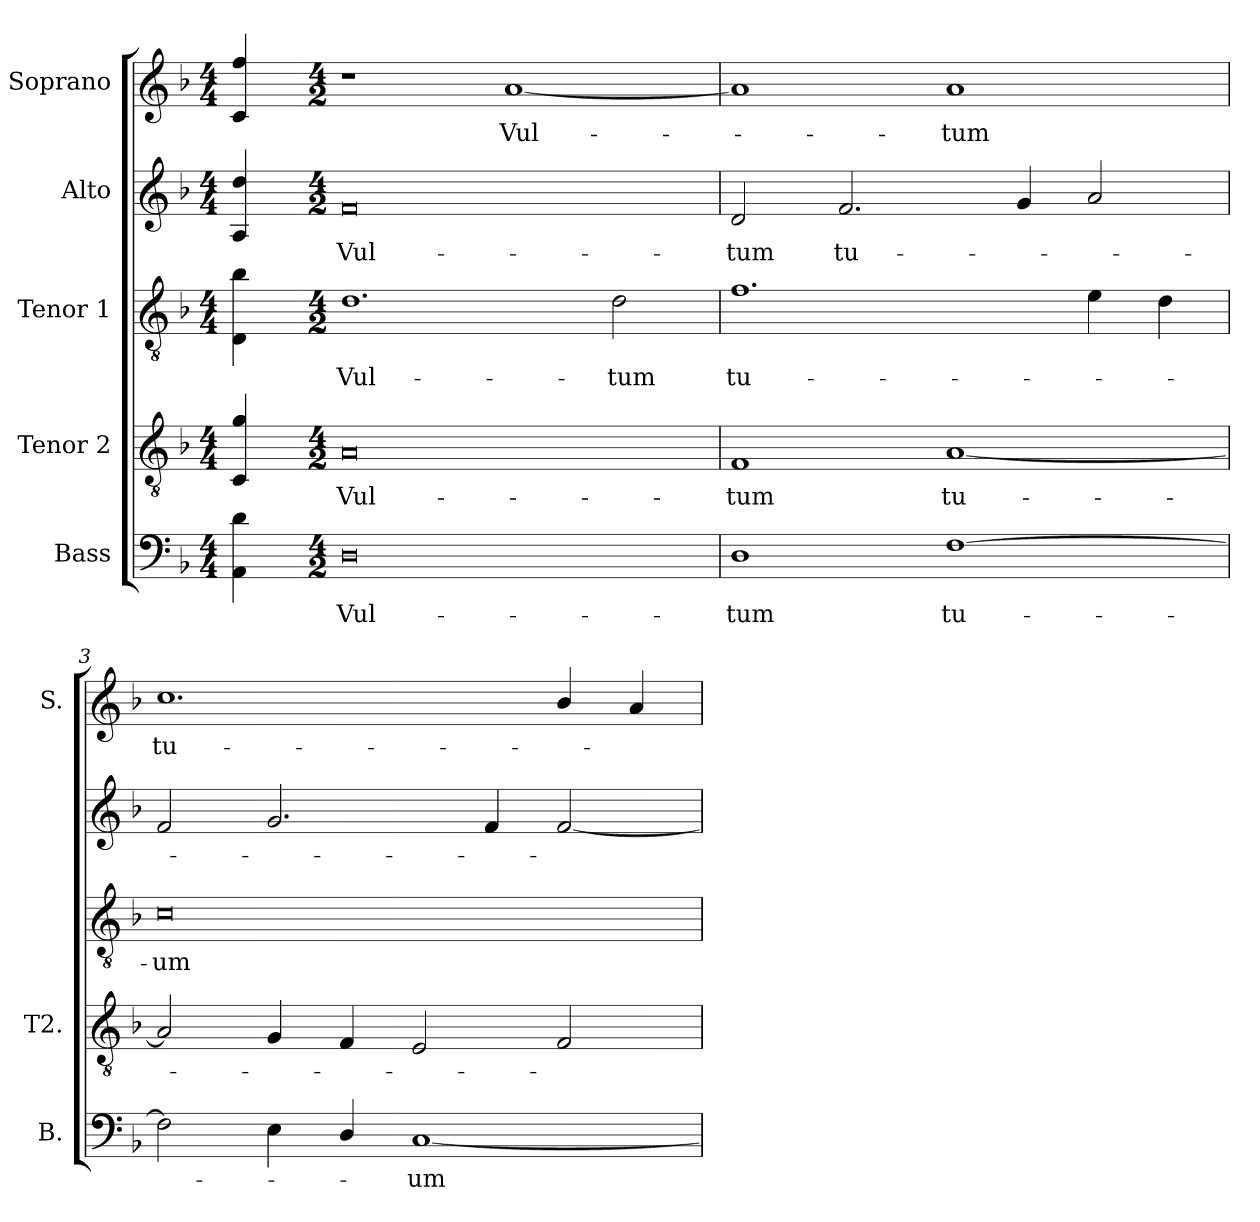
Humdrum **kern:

**kern	**text	**kern	**text	**kern	**text	**kern	**text	**kern	**text
*part5	*part5	*part4	*part4	*part3	*part3	*part2	*part2	*part1	*part1
*staff5	*staff5	*staff4	*staff4	*staff3	*staff3	*staff2	*staff2	*staff1	*staff1
*I"Bass	*	*I"Tenor 2	*	*I"Tenor 1	*	*I"Alto	*	*I"Soprano	*
*I'B.	*	*I'T2.	*	*	*	*	*	*I'S.	*
!!LO:PB:g=z
*clefF4	*	*clefGv2	*	*clefGv2	*	*clefG2	*	*clefG2	*
*	*	*ITrd7c12	*	*ITrd7c12	*	*	*	*	*
*k[b-]	*	*k[b-]	*	*k[b-]	*	*k[b-]	*	*k[b-]	*
*F:	*	*F:	*	*F:	*	*F:	*	*F:	*
*M4/4	*	*M4/4	*	*M4/4	*	*M4/4	*	*M4/4	*
=	=	=	=	=	=	=	=	=	=
4AAi\ 4di	.	4CCi/ 4Gi	.	4DDi\ 4B-i	.	4Ai/ 4ddi	.	4ci/ 4ffi	.
=1-	=1-	=1-	=1-	=1-	=1-	=1-	=1-	=1-	=1-
*M4/2	*	*M4/2	*	*M4/2	*	*M4/2	*	*M4/2	*
!	!LO:LY:b:color=#000000	!	!	!	!	!	!	!	!
!	!	!	!LO:LY:b:color=#000000	!	!	!	!	!	!
!	!	!	!	!	!LO:LY:b:color=#000000	!	!	!	!
!	!	!	!	!	!	!	!LO:LY:b:color=#000000	!	!
0Di	Vul-	0AAi	Vul-	1.Di	Vul-	0fi	Vul-	1r	.
!	!	!	!	!	!	!	!	!	!LO:LY:b:color=#000000
.	.	.	.	.	.	.	.	[1ai	Vul-
!	!	!	!	!	!LO:LY:b:color=#000000	!	!	!	!
.	.	.	.	2Di\	-tum	.	.	.	.
=2	=2	=2	=2	=2	=2	=2	=2	=2	=2
!	!LO:LY:b:color=#000000	!	!	!	!	!	!	!	!
!	!	!	!LO:LY:b:color=#000000	!	!	!	!	!	!
!	!	!	!	!	!LO:LY:b:color=#000000	!	!	!	!
!	!	!	!	!	!	!	!LO:LY:b:color=#000000	!	!
1Di	-tum	1FFi	-tum	1.Fi	tu-	2di/	-tum	1ai]	.
!	!	!	!	!	!	!	!LO:LY:b:color=#000000	!	!
.	.	.	.	.	.	2.fi/	tu-	.	.
!	!LO:LY:b:color=#000000	!	!	!	!	!	!	!	!
!	!	!	!LO:LY:b:color=#000000	!	!	!	!	!	!
!	!	!	!	!	!	!	!	!	!LO:LY:b:color=#000000
[1Fi	tu-	[1AAi	tu-	.	.	.	.	1ai	-tum
.	.	.	.	.	.	4gi/	.	.	.
.	.	.	.	4Ei\	.	2ai/	.	.	.
.	.	.	.	4Di\	.	.	.	.	.
=3	=3	=3	=3	=3	=3	=3	=3	=3	=3
!	!	!	!	!	!LO:LY:b:color=#000000	!	!	!	!
!	!	!	!	!	!	!	!	!	!LO:LY:b:color=#000000
2Fi\]	.	2AAi/]	.	0Ci	-um	2fi/	.	1.cci	tu-
4Ei\	.	4GGi/	.	.	.	2.gi/	.	.	.
4Di/	.	4FFi/	.	.	.	.	.	.	.
!	!LO:LY:b:color=#000000	!	!	!	!	!	!	!	!
[1Ci	-um	2EEi/	.	.	.	.	.	.	.
.	.	.	.	.	.	4fi/	.	.	.
.	.	2FFi/	.	.	.	[2fi/	.	4b-i/	.
.	.	.	.	.	.	.	.	4ai/	.
=	=	=	=	=	=	=	=	=	=
*-	*-	*-	*-	*-	*-	*-	*-	*-	*-
